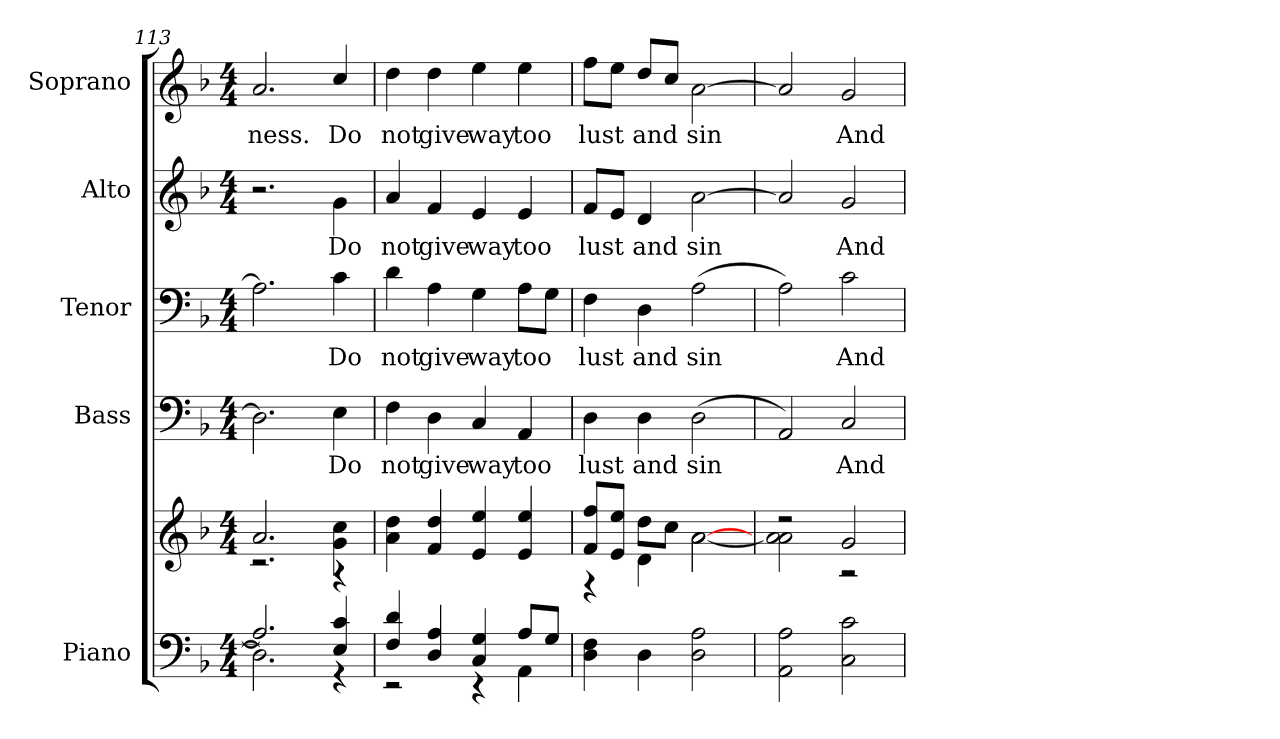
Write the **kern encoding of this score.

**kern	**kern	**kern	**text	**kern	**text	**kern	**text	**kern	**text
*part5	*part5	*part4	*part4	*part3	*part3	*part2	*part2	*part1	*part1
*staff6	*staff5	*staff4	*staff4	*staff3	*staff3	*staff2	*staff2	*staff1	*staff1
*I"Piano	*	*I"Bass	*	*I"Tenor	*	*I"Alto	*	*I"Soprano	*
*I'Pno.	*	*I'B.	*	*I'T.	*	*I'A.	*	*I'S.	*
!!LO:PB:g=z
*clefF4	*clefG2	*clefF4	*	*clefF4	*	*clefG2	*	*clefG2	*
*k[b-]	*k[b-]	*k[b-]	*	*k[b-]	*	*k[b-]	*	*k[b-]	*
*F:	*F:	*F:	*	*F:	*	*F:	*	*F:	*
*M4/4	*M4/4	*M4/4	*	*M4/4	*	*M4/4	*	*M4/4	*
=113	=113	=113	=113	=113	=113	=113	=113	=113	=113
*^	*^	*	*	*	*	*	*	*	*
!	!	!	!	!	!	!	!	!	!	!	!LO:LY:b:color=#000000
2.Ai/]	2.Di\]	2.ai/	2.r	2.Di\]	.	2.Ai\]	.	2.r	.	2.ai/	ness.
!	!	!	!	!	!LO:LY:b:color=#000000	!	!	!	!	!	!
!	!	!	!	!	!	!	!LO:LY:b:color=#000000	!	!	!	!
!	!	!	!	!	!	!	!	!	!LO:LY:b:color=#000000	!	!
!	!	!	!	!	!	!	!	!	!	!	!LO:LY:b:color=#000000
4Ei/ 4ci	4r	4gi\ 4cci	4r	4Ei\	Do	4ci\	Do	4gi\	Do	4cci/	Do
*	*	*v	*v	*	*	*	*	*	*	*	*
=114	=114	=114	=114	=114	=114	=114	=114	=114	=114	=114
*	*	*^	*	*	*	*	*	*	*	*
!	!	!	!	!	!LO:LY:b:color=#000000	!	!	!	!	!	!
*	*	*v	*v	*	*	*	*	*	*	*	*
*	*	*^	*	*	*	*	*	*	*	*
!	!	!	!	!	!	!	!LO:LY:b:color=#000000	!	!	!	!
*	*	*v	*v	*	*	*	*	*	*	*	*
*	*	*^	*	*	*	*	*	*	*	*
!	!	!	!	!	!	!	!	!	!LO:LY:b:color=#000000	!	!
*	*	*v	*v	*	*	*	*	*	*	*	*
*	*	*^	*	*	*	*	*	*	*	*
!	!	!	!	!	!	!	!	!	!	!	!LO:LY:b:color=#000000
*	*	*v	*v	*	*	*	*	*	*	*	*
4Fi/ 4di	2r	4ai\ 4ddi	4Fi\	not	4di\	not	4ai/	not	4ddi\	not
!	!	!	!	!LO:LY:b:color=#000000	!	!	!	!	!	!
!	!	!	!	!	!	!LO:LY:b:color=#000000	!	!	!	!
!	!	!	!	!	!	!	!	!LO:LY:b:color=#000000	!	!
!	!	!	!	!	!	!	!	!	!	!LO:LY:b:color=#000000
4Di/ 4Ai	.	4fi/ 4ddi	4Di\	give	4Ai\	give	4fi/	give	4ddi\	give
!	!	!	!	!LO:LY:b:color=#000000	!	!	!	!	!	!
!	!	!	!	!	!	!LO:LY:b:color=#000000	!	!	!	!
!	!	!	!	!	!	!	!	!LO:LY:b:color=#000000	!	!
!	!	!	!	!	!	!	!	!	!	!LO:LY:b:color=#000000
4Ci/ 4Gi	4r	4ei/ 4eei	4Ci/	way	4Gi\	way	4ei/	way	4eei\	way
!	!	!	!	!LO:LY:b:color=#000000	!	!	!	!	!	!
!	!	!	!	!	!	!LO:LY:b:color=#000000	!	!	!	!
!	!	!	!	!	!	!	!	!LO:LY:b:color=#000000	!	!
!	!	!	!	!	!	!	!	!	!	!LO:LY:b:color=#000000
8Ai/L	4AAi\	4ei/ 4eei	4AAi/	too	8Ai\L	too	4ei/	too	4eei\	too
8Gi/J	.	.	.	.	8Gi\J	.	.	.	.	.
*v	*v	*	*	*	*	*	*	*	*	*
=115	=115	=115	=115	=115	=115	=115	=115	=115	=115
*	*^	*	*	*	*	*	*	*	*
!	!	!	!	!LO:LY:b:color=#000000	!	!	!	!	!	!
!	!	!	!	!	!	!LO:LY:b:color=#000000	!	!	!	!
!	!	!	!	!	!	!	!	!LO:LY:b:color=#000000	!	!
!	!	!	!	!	!	!	!	!	!	!LO:LY:b:color=#000000
4Di\ 4Fi	8fi/ 8ffiL	4r	4Di\	lust	4Fi\	lust	8fi/L	lust	8ffi\L	lust
.	8ei/ 8eeiJ	.	.	.	.	.	8ei/J	.	8eei\J	.
!	!	!	!	!LO:LY:b:color=#000000	!	!	!	!	!	!
!	!	!	!	!	!	!LO:LY:b:color=#000000	!	!	!	!
!	!	!	!	!	!	!	!	!LO:LY:b:color=#000000	!	!
!	!	!	!	!	!	!	!	!	!	!LO:LY:b:color=#000000
4Di\	8ddi\L	4di\	4Di\	and	4Di\	and	4di/	and	8ddi/L	and
.	8cci\J	.	.	.	.	.	.	.	8cci/J	.
!	!	!	!	!LO:LY:b:color=#000000	!	!	!	!	!	!
!	!	!	!	!	!	!LO:LY:b:color=#000000	!	!	!	!
!	!	!	!	!	!	!	!	!LO:LY:b:color=#000000	!	!
!	!	!	!	!	!	!	!	!	!	!LO:LY:b:color=#000000
2Di\ 2Ai	[>2ai\	[<2ai\	(2Di\	sin	(2Ai\	sin	[>2ai\	sin	[>2ai\	sin
=116	=116	=116	=116	=116	=116	=116	=116	=116	=116	=116
2AAi\ 2Ai	2r	2ai\] 2ai	2AAi/)	.	2Ai\)	.	2ai/]	.	2ai/]	.
!	!	!	!	!LO:LY:b:color=#000000	!	!	!	!	!	!
!	!	!	!	!	!	!LO:LY:b:color=#000000	!	!	!	!
!	!	!	!	!	!	!	!	!LO:LY:b:color=#000000	!	!
!	!	!	!	!	!	!	!	!	!	!LO:LY:b:color=#000000
2Ci\ 2ci	2gi/	2r	2Ci/	And	2ci\	And	2gi/	And	2gi/	And
*	*v	*v	*	*	*	*	*	*	*	*
=	=	=	=	=	=	=	=	=	=
*-	*-	*-	*-	*-	*-	*-	*-	*-	*-
